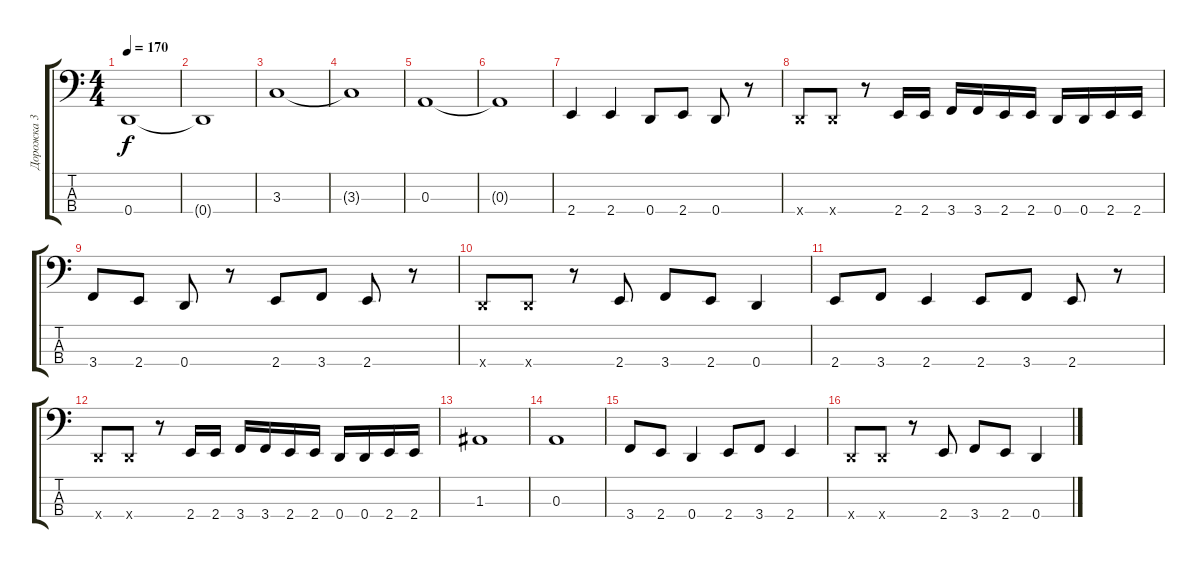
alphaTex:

\track ("Дорожка 3" "Дорожка 3") {instrument electricbassfinger}
\staff {score tabs}
\tuning (G2 D2 A1 D1) {hide}
\ts (4 4)
\tempo 170
\clef f4
\ks c
0.4.1{dy f} |
0.4{t}.1 |
3.3.1 |
3.3{t}.1 |
0.3.1 |
0.3{t}.1 |
2.4.4 2.4.4 0.4.8 2.4.8 0.4.8 r.8 |
0.4{x}.8 0.4{x}.8 r.8 2.4.16 2.4.16 3.4.16 3.4.16 2.4.16 2.4.16 0.4.16 0.4.16 2.4.16 2.4.16 |
3.4.8 2.4.8 0.4.8 r.8 2.4.8 3.4.8 2.4.8 r.8 |
0.4{x}.8 0.4{x}.8 r.8 2.4.8 3.4.8 2.4.8 0.4.4 |
2.4.8 3.4.8 2.4.4 2.4.8 3.4.8 2.4.8 r.8 |
0.4{x}.8 0.4{x}.8 r.8 2.4.16 2.4.16 3.4.16 3.4.16 2.4.16 2.4.16 0.4.16 0.4.16 2.4.16 2.4.16 |
1.3.1 |
0.3.1 |
3.4.8 2.4.8 0.4.4 2.4.8 3.4.8 2.4.4 |
0.4{x}.8 0.4{x}.8 r.8 2.4.8 3.4.8 2.4.8 0.4.4
